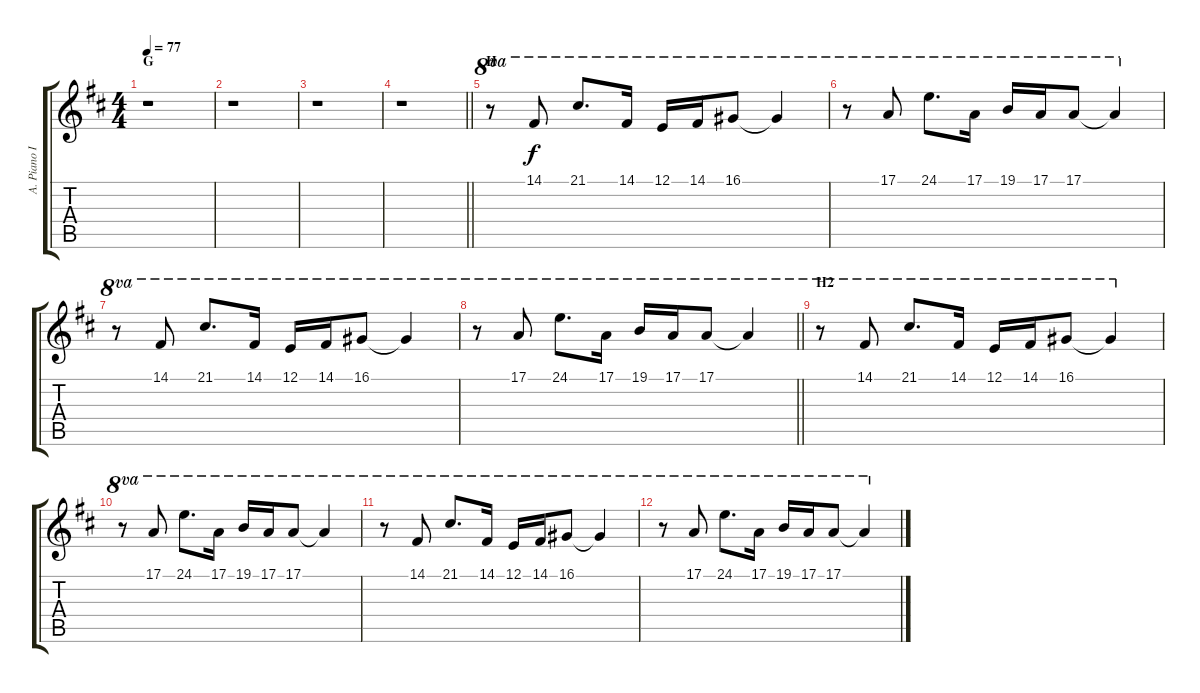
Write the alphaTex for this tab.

\track ("A. Piano III" "A. Piano I") {instrument brightacousticpiano}
\staff {score tabs}
\tuning (E4 B3 G3 D3 A2 E2) {hide}
\ts (4 4)
\section ("" "G")
\tempo 77
\clef g2
\ks d
r.1{dy f} |
r.1 |
r.1 |
\barLineRight lightlight
r.1 |
\section ("" "H")
r.8{ot 8va} 14.1.8{ot 8va} 21.1.8{d ot 8va} 14.1.16{ot 8va} 12.1.16{ot 8va} 14.1.16{ot 8va} 16.1.8{ot 8va} 16.1{t}.4{ot 8va} |
r.8{ot 8va} 17.1.8{ot 8va} 24.1.8{d ot 8va} 17.1.16{ot 8va} 19.1.16{ot 8va} 17.1.16{ot 8va} 17.1.8{ot 8va} 17.1{t}.4{ot 8va} |
r.8{ot 8va} 14.1.8{ot 8va} 21.1.8{d ot 8va} 14.1.16{ot 8va} 12.1.16{ot 8va} 14.1.16{ot 8va} 16.1.8{ot 8va} 16.1{t}.4{ot 8va} |
\barLineRight lightlight
r.8{ot 8va} 17.1.8{ot 8va} 24.1.8{d ot 8va} 17.1.16{ot 8va} 19.1.16{ot 8va} 17.1.16{ot 8va} 17.1.8{ot 8va} 17.1{t}.4{ot 8va} |
\section ("" "H2")
r.8{ot 8va} 14.1.8{ot 8va} 21.1.8{d ot 8va} 14.1.16{ot 8va} 12.1.16{ot 8va} 14.1.16{ot 8va} 16.1.8{ot 8va} 16.1{t}.4{ot 8va} |
r.8{ot 8va} 17.1.8{ot 8va} 24.1.8{d ot 8va} 17.1.16{ot 8va} 19.1.16{ot 8va} 17.1.16{ot 8va} 17.1.8{ot 8va} 17.1{t}.4{ot 8va} |
r.8{ot 8va} 14.1.8{ot 8va} 21.1.8{d ot 8va} 14.1.16{ot 8va} 12.1.16{ot 8va} 14.1.16{ot 8va} 16.1.8{ot 8va} 16.1{t}.4{ot 8va} |
r.8{ot 8va} 17.1.8{ot 8va} 24.1.8{d ot 8va} 17.1.16{ot 8va} 19.1.16{ot 8va} 17.1.16{ot 8va} 17.1.8{ot 8va} 17.1{t}.4{ot 8va}
